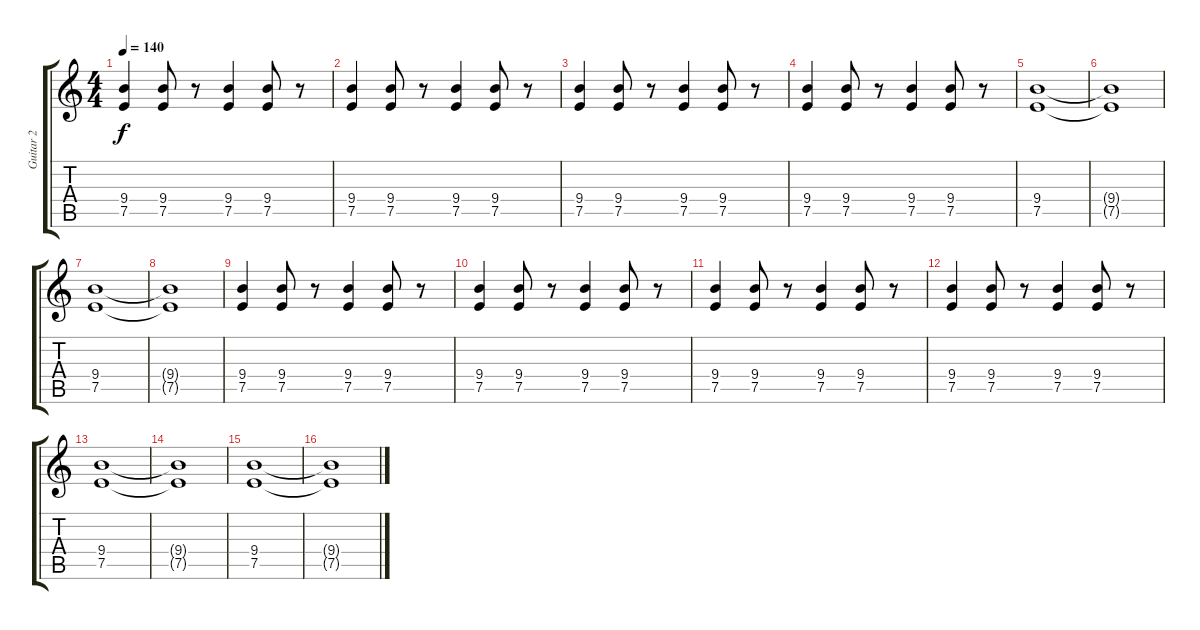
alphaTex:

\track ("Guitar 2" "Guitar 2") {instrument distortionguitar}
\staff {score tabs}
\tuning (E4 B3 G3 D3 A2 E2) {hide}
\ts (4 4)
\tempo 140
\clef g2
\ks c
(9.4 7.5).4{dy f} (9.4 7.5).8 r.8 (9.4 7.5).4 (9.4 7.5).8 r.8 |
(9.4 7.5).4 (9.4 7.5).8 r.8 (9.4 7.5).4 (9.4 7.5).8 r.8 |
(9.4 7.5).4 (9.4 7.5).8 r.8 (9.4 7.5).4 (9.4 7.5).8 r.8 |
(9.4 7.5).4 (9.4 7.5).8 r.8 (9.4 7.5).4 (9.4 7.5).8 r.8 |
(9.4 7.5).1 |
(9.4{t} 7.5{t}).1 |
(9.4 7.5).1 |
(9.4{t} 7.5{t}).1 |
(9.4 7.5).4 (9.4 7.5).8 r.8 (9.4 7.5).4 (9.4 7.5).8 r.8 |
(9.4 7.5).4 (9.4 7.5).8 r.8 (9.4 7.5).4 (9.4 7.5).8 r.8 |
(9.4 7.5).4 (9.4 7.5).8 r.8 (9.4 7.5).4 (9.4 7.5).8 r.8 |
(9.4 7.5).4 (9.4 7.5).8 r.8 (9.4 7.5).4 (9.4 7.5).8 r.8 |
(9.4 7.5).1 |
(9.4{t} 7.5{t}).1 |
(9.4 7.5).1 |
(9.4{t} 7.5{t}).1
